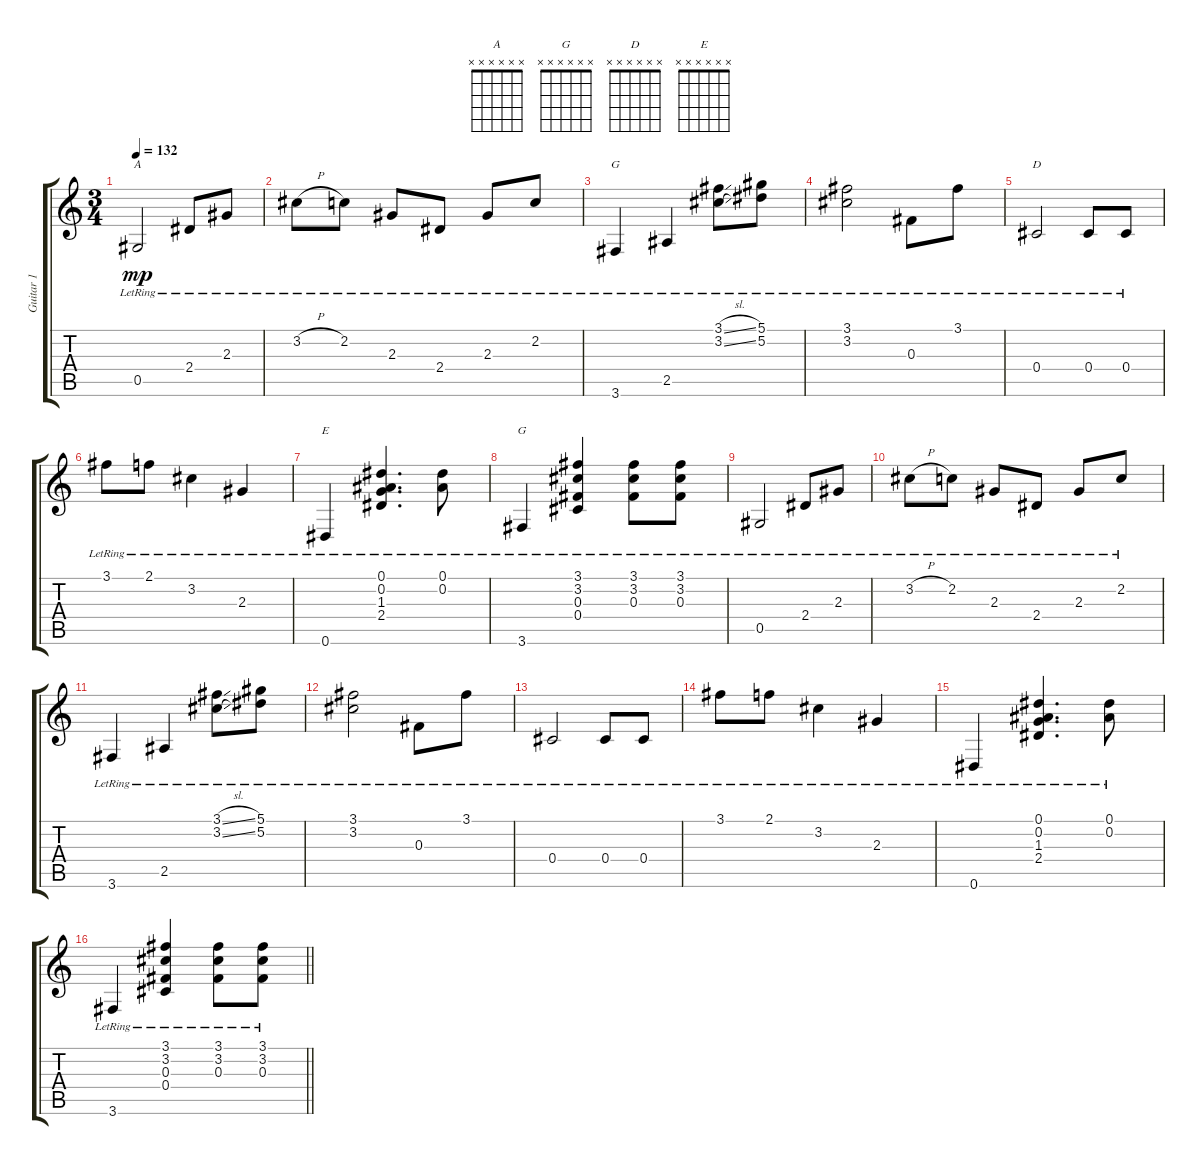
\track ("Guitar 1" "Guitar 1") {instrument electricguitarclean}
\staff {score tabs}
\tuning (Eb4 Bb3 Gb3 Db3 Ab2 Eb2) {hide}
\chord ("A" x x x x x x)
\chord ("G" 3 3 0 0 2 3) {barre 3}
\chord ("D" x x x x x x)
\chord ("E" x x x x x x)
\chord ("G" x x x x x x)
\ts (3 4)
\tempo 132
\clef g2
\ks c
0.5{lr}.2{ch "A" dy mp} 2.4{lr}.8 2.3{lr}.8 |
3.2{h lr}.8 2.2{lr}.8 2.3{lr}.8 2.4{lr}.8 2.3{lr}.8 2.2{lr}.8 |
3.6{lr}.4{ch "G"} 2.5{lr}.4 (3.1{sl lr} 3.2{sl lr}).8 (5.1{lr} 5.2{lr}).8 |
(3.1{lr} 3.2{lr}).2 0.3{lr}.8 3.1{lr}.8 |
0.4{lr}.2{ch "D"} 0.4{lr}.8 0.4{lr}.8 |
3.1{lr}.8 2.1{lr}.8 3.2{lr}.4 2.3{lr}.4 |
0.6{lr}.4{ch "E"} (0.1{lr} 0.2{lr} 1.3{lr} 2.4{lr}).4{d} (0.1{lr} 0.2{lr}).8 |
3.6{lr}.4{ch "G"} (3.1{lr} 3.2{lr} 0.3{lr} 0.4{lr}).4 (3.1{lr} 3.2{lr} 0.3{lr}).8 (3.1{lr} 3.2{lr} 0.3{lr}).8 |
0.5{lr}.2 2.4{lr}.8 2.3{lr}.8 |
3.2{h lr}.8 2.2{lr}.8 2.3{lr}.8 2.4{lr}.8 2.3{lr}.8 2.2{lr}.8 |
3.6{lr}.4 2.5{lr}.4 (3.1{sl lr} 3.2{sl lr}).8 (5.1{lr} 5.2{lr}).8 |
(3.1{lr} 3.2{lr}).2 0.3{lr}.8 3.1{lr}.8 |
0.4{lr}.2 0.4{lr}.8 0.4{lr}.8 |
3.1{lr}.8 2.1{lr}.8 3.2{lr}.4 2.3{lr}.4 |
0.6{lr}.4 (0.1{lr} 0.2{lr} 1.3{lr} 2.4{lr}).4{d} (0.1{lr} 0.2{lr}).8 |
\barLineRight lightlight
3.6{lr}.4 (3.1{lr} 3.2{lr} 0.3{lr} 0.4{lr}).4 (3.1{lr} 3.2{lr} 0.3{lr}).8 (3.1{lr} 3.2{lr} 0.3{lr}).8
